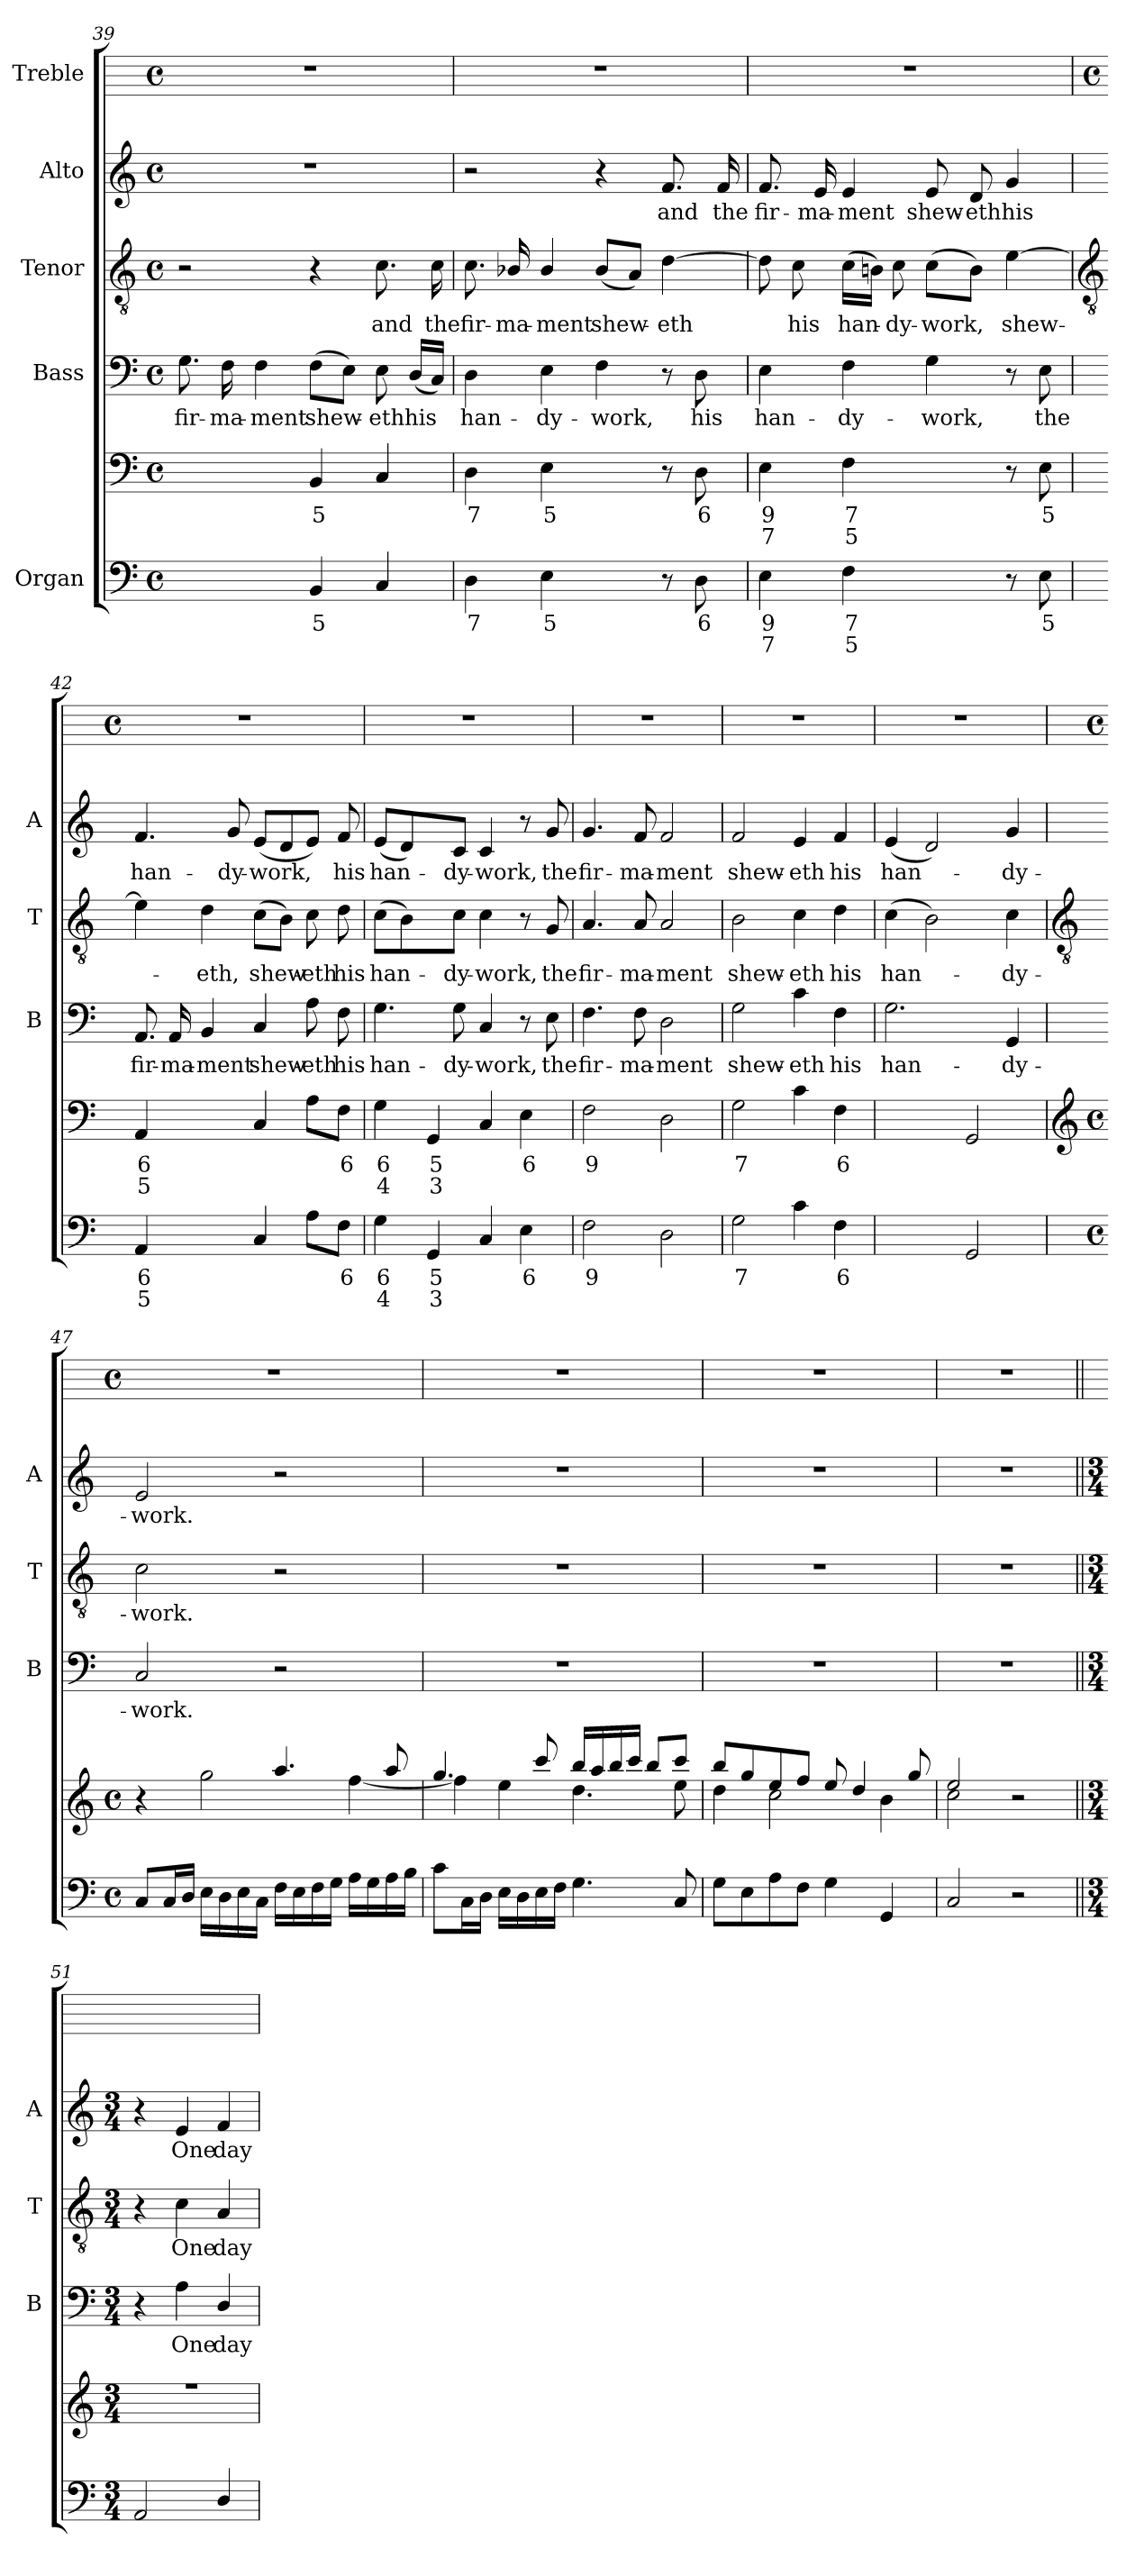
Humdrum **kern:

**kern	**text	**text	**kern	**text	**text	**kern	**text	**kern	**text	**kern	**text	**kern
*part5	*part5	*part5	*part5	*part5	*part5	*part4	*part4	*part3	*part3	*part2	*part2	*part1
*staff6	*staff6	*staff6	*staff5	*staff5	*staff5	*staff4	*staff4	*staff3	*staff3	*staff2	*staff2	*staff1
*I"Organ	*	*	*	*	*	*I"Bass	*	*I"Tenor	*	*I"Alto	*	*I"Treble
*	*	*	*	*	*	*I'B	*	*I'T	*	*I'A	*	*
!!LO:LB:g=z
*clefF4	*	*	*clefF4	*	*	*clefF4	*	*clefGv2	*	*clefG2	*	*
*k[]	*	*	*k[]	*	*	*k[]	*	*k[]	*	*k[]	*	*
*C:	*	*	*C:	*	*	*C:	*	*C:	*	*C:	*	*
*M4/4	*	*	*M4/4	*	*	*M4/4	*	*M4/4	*	*M4/4	*	*M4/4
*met(c)	*	*	*met(c)	*	*	*met(c)	*	*met(c)	*	*met(c)	*	*met(c)
=39	=39	=39	=39	=39	=39	=39	=39	=39	=39	=39	=39	=39
!	!LO:LY:b	!	!	!LO:LY:b	!	!	!LO:LY:b	!	!	!	!	!
[4AAyy	7	.	[4AAyy	7	.	8.G	fir-	2r	.	1r	.	1r
!	!	!	!	!	!	!	!LO:LY:b	!	!	!	!	!
.	.	.	.	.	.	16F	-ma-	.	.	.	.	.
!	!LO:LY:b	!	!	!LO:LY:b	!	!	!LO:LY:b	!	!	!	!	!
4AAyy]	6	.	4AAyy]	6	.	4F	-ment	.	.	.	.	.
!	!LO:LY:b	!	!	!LO:LY:b	!	!	!LO:LY:b	!	!	!	!	!
4BB	5	.	4BB	5	.	(>8FL	shew-	4r	.	.	.	.
.	.	.	.	.	.	8EJ)	.	.	.	.	.	.
!	!	!	!	!	!	!	!LO:LY:b	!	!LO:LY:b	!	!	!
4C	.	.	4C	.	.	8E	eth	8.c	and	.	.	.
!	!	!	!	!	!	!	!LO:LY:b	!	!	!	!	!
.	.	.	.	.	.	(<16DLL	his	.	.	.	.	.
!	!	!	!	!	!	!	!	!	!LO:LY:b	!	!	!
.	.	.	.	.	.	16CJJ)	.	16c	the	.	.	.
=40	=40	=40	=40	=40	=40	=40	=40	=40	=40	=40	=40	=40
!	!LO:LY:b	!	!	!LO:LY:b	!	!	!LO:LY:b	!	!LO:LY:b	!	!	!
4D	7	.	4D	7	.	4D	han-	8.c	fir-	2r	.	1r
!	!	!	!	!	!	!	!	!	!LO:LY:b	!	!	!
.	.	.	.	.	.	.	.	16B-X/	-ma-	.	.	.
!	!LO:LY:b	!	!	!LO:LY:b	!	!	!LO:LY:b	!	!LO:LY:b	!	!	!
4E	5	.	4E	5	.	4E	-dy-	4B-/	-ment	.	.	.
!	!LO:LY:b	!	!	!LO:LY:b	!	!	!LO:LY:b	!	!LO:LY:b	!	!	!
[8Fyy	4	.	[8Fyy	4	.	4F	-work,	(<8B-L	shew-	4r	.	.
!	!LO:LY:b	!	!	!LO:LY:b	!	!	!	!	!	!	!	!
8Fyy]	3	.	8Fyy]	3	.	.	.	8AJ)	.	.	.	.
!	!	!	!	!	!	!	!	!	!LO:LY:b	!	!LO:LY:b	!
8r	.	.	8r	.	.	8r	.	[4d	eth	8.f	and	.
!	!LO:LY:b	!	!	!LO:LY:b	!	!	!LO:LY:b	!	!	!	!	!
8D	6	.	8D	6	.	8D	his	.	.	.	.	.
!	!	!	!	!	!	!	!	!	!	!	!LO:LY:b	!
.	.	.	.	.	.	.	.	.	.	16f	the	.
=41	=41	=41	=41	=41	=41	=41	=41	=41	=41	=41	=41	=41
!	!LO:LY:b	!LO:LY:b	!	!LO:LY:b	!LO:LY:b	!	!LO:LY:b	!	!	!	!LO:LY:b	!
4E	9	7	4E	9	7	4E	han-	8d]	.	8.f	fir-	1r
!	!	!	!	!	!	!	!	!	!LO:LY:b	!	!	!
.	.	.	.	.	.	.	.	8c	his	.	.	.
!	!	!	!	!	!	!	!	!	!	!	!LO:LY:b	!
.	.	.	.	.	.	.	.	.	.	16e	-ma-	.
!	!LO:LY:b	!LO:LY:b	!	!LO:LY:b	!LO:LY:b	!	!LO:LY:b	!	!LO:LY:b	!	!LO:LY:b	!
4F	7	5	4F	7	5	4F	-dy-	(>16cLL	han-	4e	-ment	.
.	.	.	.	.	.	.	.	16BnJJ)	.	.	.	.
!	!	!	!	!	!	!	!	!	!LO:LY:b	!	!	!
.	.	.	.	.	.	.	.	8c	dy-	.	.	.
!	!LO:LY:b	!LO:LY:b	!	!LO:LY:b	!LO:LY:b	!	!LO:LY:b	!	!LO:LY:b	!	!LO:LY:b	!
[8Gyy	6	4	[8Gyy	6	4	4G	-work,	(>8cL	-work,	8e	shew-	.
!	!LO:LY:b	!LO:LY:b	!	!LO:LY:b	!LO:LY:b	!	!	!	!	!	!LO:LY:b	!
8Gyy]	5	3	8Gyy]	5	3	.	.	8BJ)	.	8d	-eth	.
!	!	!	!	!	!	!	!	!	!LO:LY:b	!	!LO:LY:b	!
8r	.	.	8r	.	.	8r	.	[4e	shew-	4g	his	.
!	!LO:LY:b	!	!	!LO:LY:b	!	!	!LO:LY:b	!	!	!	!	!
8E	5	.	8E	5	.	8E	the	.	.	.	.	.
!!LO:LB:g=z
=42	=42	=42	=42	=42	=42	=42	=42	=42	=42	=42	=42	=42
*	*	*	*	*	*	*	*	*clefGv2	*	*	*	*
*	*	*	*	*	*	*	*	*	*	*	*	*M4/4
*	*	*	*	*	*	*	*	*	*	*	*	*met(c)
!	!LO:LY:b	!LO:LY:b	!	!LO:LY:b	!LO:LY:b	!	!LO:LY:b	!	!	!	!LO:LY:b	!
4AA	6	5	4AA	6	5	8.AA	fir-	4e]	.	4.f	han-	1r
!	!	!	!	!	!	!	!LO:LY:b	!	!	!	!	!
.	.	.	.	.	.	16AA	-ma-	.	.	.	.	.
!	!LO:LY:b	!LO:LY:b	!	!LO:LY:b	!LO:LY:b	!	!LO:LY:b	!	!LO:LY:b	!	!	!
[8BBLyy	5	3	[8BBLyy	5	3	4BB	-ment	4d	eth,	.	.	.
!	!LO:LY:b	!	!	!LO:LY:b	!	!	!	!	!	!	!LO:LY:b	!
8BBJyy]	6	.	8BBJyy]	6	.	.	.	.	.	8g	-dy-	.
!	!	!	!	!	!	!	!LO:LY:b	!	!LO:LY:b	!	!LO:LY:b	!
4C	.	.	4C	.	.	4C	shew-	(>8cL	shew-	(<8eL	-work,	.
.	.	.	.	.	.	.	.	8BJ)	.	8d	.	.
!	!	!	!	!	!	!	!LO:LY:b	!	!LO:LY:b	!	!	!
8AL	.	.	8AL	.	.	8A	-eth	8c	eth	8eJ)	.	.
!	!LO:LY:b	!	!	!LO:LY:b	!	!	!LO:LY:b	!	!LO:LY:b	!	!LO:LY:b	!
8FJ	6	.	8FJ	6	.	8F	his	8d	his	8f	his	.
=43	=43	=43	=43	=43	=43	=43	=43	=43	=43	=43	=43	=43
!	!LO:LY:b	!LO:LY:b	!	!LO:LY:b	!LO:LY:b	!	!LO:LY:b	!	!LO:LY:b	!	!LO:LY:b	!
4G	6	4	4G	6	4	4.G	han-	(>8cL	han-	(<8eL	han-	1r
.	.	.	.	.	.	.	.	4B)	.	4d)	.	.
!	!LO:LY:b	!LO:LY:b	!	!LO:LY:b	!LO:LY:b	!	!	!	!	!	!	!
4GG	5	3	4GG	5	3	.	.	.	.	.	.	.
!	!	!	!	!	!	!	!LO:LY:b	!	!LO:LY:b	!	!LO:LY:b	!
.	.	.	.	.	.	8G	-dy-	8cJ	dy-	8cJ	dy-	.
!	!	!	!	!	!	!	!LO:LY:b	!	!LO:LY:b	!	!LO:LY:b	!
4C	.	.	4C	.	.	4C	-work,	4c	-work,	4c	-work,	.
!	!LO:LY:b	!	!	!LO:LY:b	!	!	!	!	!	!	!	!
4E	6	.	4E	6	.	8r	.	8r	.	8r	.	.
!	!	!	!	!	!	!	!LO:LY:b	!	!LO:LY:b	!	!LO:LY:b	!
.	.	.	.	.	.	8E	the	8G	the	8g	the	.
=44	=44	=44	=44	=44	=44	=44	=44	=44	=44	=44	=44	=44
!	!LO:LY:b	!	!	!LO:LY:b	!	!	!LO:LY:b	!	!LO:LY:b	!	!LO:LY:b	!
2F	9	.	2F	9	.	4.F	fir-	4.A	fir-	4.g	fir-	1r
!	!	!	!	!	!	!	!LO:LY:b	!	!LO:LY:b	!	!LO:LY:b	!
.	.	.	.	.	.	8F	-ma-	8A	-ma-	8f	-ma-	.
!	!	!	!	!	!	!	!LO:LY:b	!	!LO:LY:b	!	!LO:LY:b	!
2D	.	.	2D	.	.	2D	-ment	2A	-ment	2f	-ment	.
=45	=45	=45	=45	=45	=45	=45	=45	=45	=45	=45	=45	=45
!	!LO:LY:b	!	!	!LO:LY:b	!	!	!LO:LY:b	!	!LO:LY:b	!	!LO:LY:b	!
2G	7	.	2G	7	.	2G	shew-	2B	shew-	2f	shew-	1r
!	!	!	!	!	!	!	!LO:LY:b	!	!LO:LY:b	!	!LO:LY:b	!
4c	.	.	4c	.	.	4c	-eth	4c	-eth	4e	-eth	.
!	!LO:LY:b	!	!	!LO:LY:b	!	!	!LO:LY:b	!	!LO:LY:b	!	!LO:LY:b	!
4F	6	.	4F	6	.	4F	his	4d	his	4f	his	.
=46	=46	=46	=46	=46	=46	=46	=46	=46	=46	=46	=46	=46
!	!LO:LY:b	!LO:LY:b	!	!LO:LY:b	!LO:LY:b	!	!LO:LY:b	!	!LO:LY:b	!	!LO:LY:b	!
[4Gyy	6	4	[4Gyy	6	4	2.G	han-	(>4c	han-	(<4e	han-	1r
!	!LO:LY:b	!LO:LY:b	!	!LO:LY:b	!LO:LY:b	!	!	!	!	!	!	!
4Gyy]	5	3	4Gyy]	5	3	.	.	2B)	.	2d)	.	.
2GG	.	.	2GG	.	.	.	.	.	.	.	.	.
!	!	!	!	!	!	!	!LO:LY:b	!	!LO:LY:b	!	!LO:LY:b	!
.	.	.	.	.	.	4GG	-dy-	4c	dy-	4g	dy-	.
!!LO:LB:g=z
=47	=47	=47	=47	=47	=47	=47	=47	=47	=47	=47	=47	=47
*	*	*	*clefG2	*	*	*	*	*clefGv2	*	*	*	*
*k[]	*	*	*k[]	*	*	*	*	*	*	*	*	*
*C:	*	*	*C:	*	*	*	*	*	*	*	*	*
*M4/4	*	*	*M4/4	*	*	*	*	*	*	*	*	*M4/4
*met(c)	*	*	*met(c)	*	*	*	*	*	*	*	*	*met(c)
*	*	*	*^	*	*	*	*	*	*	*	*	*
!	!	!	!	!	!	!	!	!LO:LY:b	!	!LO:LY:b	!	!LO:LY:b	!
8CL	.	.	2ryy	4r	.	.	2C	-work.	2c	-work.	2e	-work.	1r
16CL	.	.	.	.	.	.	.	.	.	.	.	.	.
16DJJ	.	.	.	.	.	.	.	.	.	.	.	.	.
16ELL	.	.	.	2gg\	.	.	.	.	.	.	.	.	.
16D	.	.	.	.	.	.	.	.	.	.	.	.	.
16E	.	.	.	.	.	.	.	.	.	.	.	.	.
16CJJ	.	.	.	.	.	.	.	.	.	.	.	.	.
16FLL	.	.	4.aa/	.	.	.	2r	.	2r	.	2r	.	.
16E	.	.	.	.	.	.	.	.	.	.	.	.	.
16F	.	.	.	.	.	.	.	.	.	.	.	.	.
16GJJ	.	.	.	.	.	.	.	.	.	.	.	.	.
16ALL	.	.	.	[4ff\	.	.	.	.	.	.	.	.	.
16G	.	.	.	.	.	.	.	.	.	.	.	.	.
16A	.	.	8aa/	.	.	.	.	.	.	.	.	.	.
16BJJ	.	.	.	.	.	.	.	.	.	.	.	.	.
=48	=48	=48	=48	=48	=48	=48	=48	=48	=48	=48	=48	=48	=48
8cL	.	.	4.gg/	4ff\]	.	.	1r	.	1r	.	1r	.	1r
16CL	.	.	.	.	.	.	.	.	.	.	.	.	.
16DJJ	.	.	.	.	.	.	.	.	.	.	.	.	.
16ELL	.	.	.	4ee\	.	.	.	.	.	.	.	.	.
16D	.	.	.	.	.	.	.	.	.	.	.	.	.
16E	.	.	8ccc/	.	.	.	.	.	.	.	.	.	.
16FJJ	.	.	.	.	.	.	.	.	.	.	.	.	.
4.G	.	.	16bb/LL	4.dd\	.	.	.	.	.	.	.	.	.
.	.	.	16aa/	.	.	.	.	.	.	.	.	.	.
.	.	.	16bb/	.	.	.	.	.	.	.	.	.	.
.	.	.	16ccc/JJ	.	.	.	.	.	.	.	.	.	.
.	.	.	8bb/L	.	.	.	.	.	.	.	.	.	.
8C	.	.	8ccc/J	8ee\	.	.	.	.	.	.	.	.	.
=49	=49	=49	=49	=49	=49	=49	=49	=49	=49	=49	=49	=49	=49
8GL	.	.	8bb/L	4dd\	.	.	1r	.	1r	.	1r	.	1r
8E	.	.	8gg/	.	.	.	.	.	.	.	.	.	.
8A	.	.	8ee/	2cc\	.	.	.	.	.	.	.	.	.
8FJ	.	.	8ff/J	.	.	.	.	.	.	.	.	.	.
4G	.	.	8ee/	.	.	.	.	.	.	.	.	.	.
.	.	.	4dd/	.	.	.	.	.	.	.	.	.	.
4GG	.	.	.	4b\	.	.	.	.	.	.	.	.	.
.	.	.	8gg/	.	.	.	.	.	.	.	.	.	.
=50	=50	=50	=50	=50	=50	=50	=50	=50	=50	=50	=50	=50	=50
2C	.	.	2ee/	2cc\	.	.	1r	.	1r	.	1r	.	1r
2r	.	.	2r	2ryy	.	.	.	.	.	.	.	.	.
=51||	=51||	=51||	=51||	=51||	=51||	=51||	=51||	=51||	=51||	=51||	=51||	=51||	=51||
*M3/4	*	*	*M3/4	*	*	*	*M3/4	*	*M3/4	*	*M3/4	*	*
!	!	!	!LO:N:vis=1	!LO:N:vis=1	!	!	!	!	!	!	!	!	!
2AA	.	.	2.r	2.ryy	.	.	4r	.	4r	.	4r	.	2.r
!	!	!	!	!	!	!	!	!LO:LY:b	!	!LO:LY:b	!	!LO:LY:b	!
.	.	.	.	.	.	.	4A	One	4c	One	4e	One	.
!	!	!	!	!	!	!	!	!LO:LY:b	!	!LO:LY:b	!	!LO:LY:b	!
4D/	.	.	.	.	.	.	4D/	day	4A	day	4f	day	.
*	*	*	*v	*v	*	*	*	*	*	*	*	*	*
=	=	=	=	=	=	=	=	=	=	=	=	=
*-	*-	*-	*-	*-	*-	*-	*-	*-	*-	*-	*-	*-
